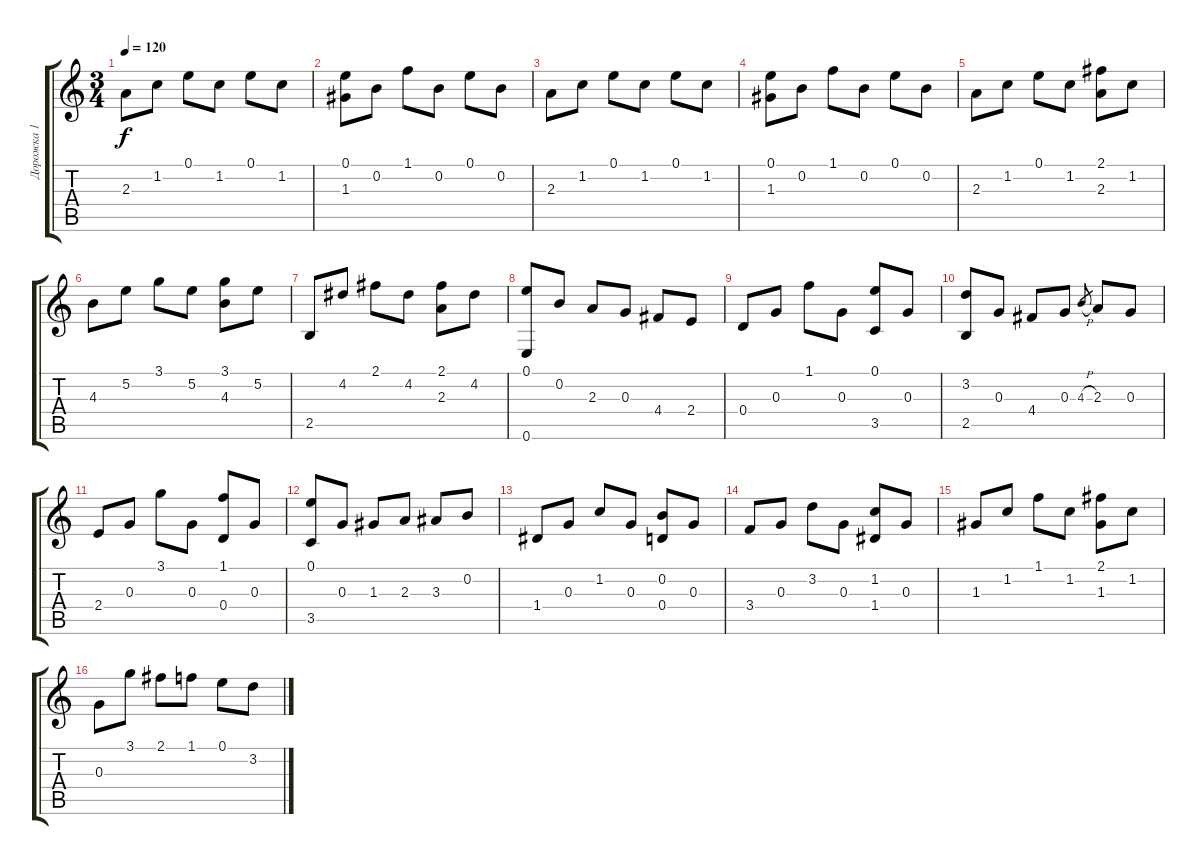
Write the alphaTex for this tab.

\track ("Дорожка 1" "Дорожка 1") {instrument acousticguitarnylon}
\staff {score tabs}
\tuning (E4 B3 G3 D3 A2 E2) {hide}
\ts (3 4)
\tempo 120
\clef g2
\ks c
2.3.8{dy f} 1.2.8 0.1.8 1.2.8 0.1.8 1.2.8 |
(0.1 1.3).8 0.2.8 1.1.8 0.2.8 0.1.8 0.2.8 |
2.3.8 1.2.8 0.1.8 1.2.8 0.1.8 1.2.8 |
(0.1 1.3).8 0.2.8 1.1.8 0.2.8 0.1.8 0.2.8 |
2.3.8 1.2.8 0.1.8 1.2.8 (2.1 2.3).8 1.2.8 |
4.3.8 5.2.8 3.1.8 5.2.8 (3.1 4.3).8 5.2.8 |
2.5.8 4.2.8 2.1.8 4.2.8 (2.1 2.3).8 4.2.8 |
(0.1 0.6).8 0.2.8 2.3.8 0.3.8 4.4.8 2.4.8 |
0.4.8 0.3.8 1.1.8 0.3.8 (0.1 3.5).8 0.3.8 |
(3.2 2.5).8 0.3.8 4.4.8 0.3.8 4.3{h}.8{gr} 2.3.8 0.3.8 |
2.4.8 0.3.8 3.1.8 0.3.8 (1.1 0.4).8 0.3.8 |
(0.1 3.5).8 0.3.8 1.3.8 2.3.8 3.3.8 0.2.8 |
1.4.8 0.3.8 1.2.8 0.3.8 (0.2 0.4).8 0.3.8 |
3.4.8 0.3.8 3.2.8 0.3.8 (1.2 1.4).8 0.3.8 |
1.3.8 1.2.8 1.1.8 1.2.8 (2.1 1.3).8 1.2.8 |
0.3.8 3.1.8 2.1.8 1.1.8 0.1.8 3.2.8
